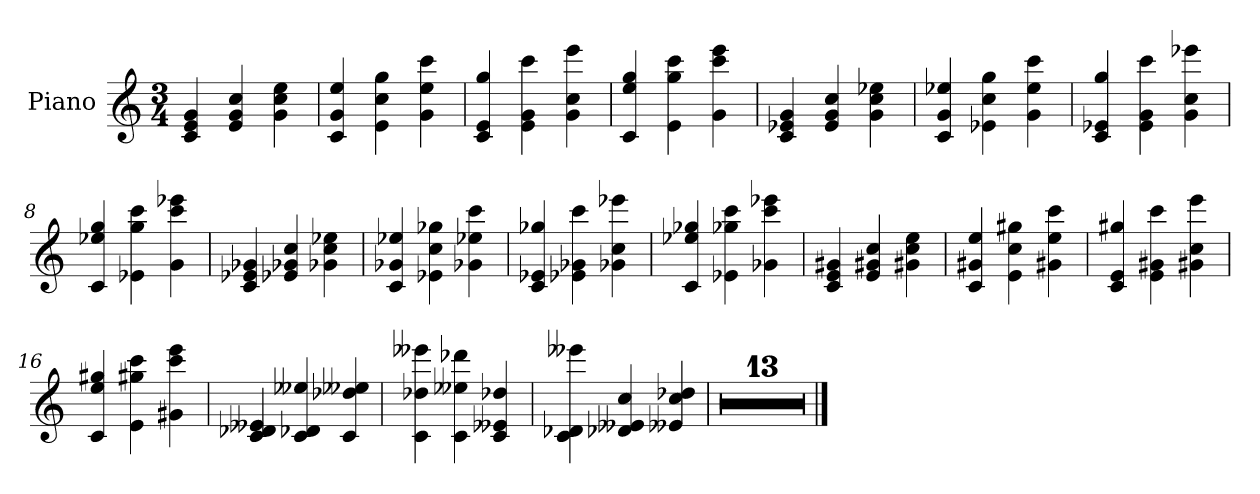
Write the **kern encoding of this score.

**kern
*part1
*staff1
*I"Piano
*I'Pno.
*clefG2
*k[]
*M3/4
=1
4c/ 4e/ 4g/
4e/ 4g/ 4cc/
4g\ 4cc\ 4ee\
=2
4c/ 4g/ 4ee/
4e\ 4cc\ 4gg\
4g\ 4ee\ 4ccc\
=3
4c/ 4e/ 4gg/
4e\ 4g\ 4ccc\
4g\ 4cc\ 4eee\
=4
4c/ 4ee/ 4gg/
4e\ 4gg\ 4ccc\
4g\ 4ccc\ 4eee\
=5
4c/ 4e-X/ 4g/
4e-/ 4g/ 4cc/
4g\ 4cc\ 4ee-X\
=6
4c/ 4g/ 4ee-X/
4e-X\ 4cc\ 4gg\
4g\ 4ee-\ 4ccc\
=7
4c/ 4e-X/ 4gg/
4e-\ 4g\ 4ccc\
4g\ 4cc\ 4eee-X\
=8
4c/ 4ee-X/ 4gg/
4e-X\ 4gg\ 4ccc\
4g\ 4ccc\ 4eee-X\
=9
4c/ 4e-X/ 4g-X/
4e-X/ 4g-X/ 4cc/
4g-X\ 4cc\ 4ee-X\
!!LO:LB:g=z
=10
4c/ 4g-X/ 4ee-X/
4e-X\ 4cc\ 4gg-X\
4g-X\ 4ee-X\ 4ccc\
=11
4c/ 4e-X/ 4gg-X/
4e-X\ 4g-X\ 4ccc\
4g-X\ 4cc\ 4eee-X\
=12
4c/ 4ee-X/ 4gg-X/
4e-X\ 4gg-X\ 4ccc\
4g-X\ 4ccc\ 4eee-X\
=13
4c/ 4e/ 4g#X/
4e/ 4g#X/ 4cc/
4g#X\ 4cc\ 4ee\
=14
4c/ 4g#X/ 4ee/
4e\ 4cc\ 4gg#X\
4g#X\ 4ee\ 4ccc\
=15
4c/ 4e/ 4gg#X/
4e\ 4g#X\ 4ccc\
4g#X\ 4cc\ 4eee\
=16
4c/ 4ee/ 4gg#X/
4e\ 4gg#X\ 4ccc\
4g#X\ 4ccc\ 4eee\
!!LO:LB:g=z
=17
4c/ 4d-X/ 4e--X/
4c/ 4d-X/ 4ee--X/
4c/ 4dd-X/ 4ee--X/
=18
4c\ 4dd-X\ 4eee--X\
4c\ 4ee--X\ 4ddd-X\
4c/ 4e--X/ 4dd-X/
=19
4c\ 4d-X\ 4eee--X\
4d-X/ 4e--X/ 4cc/
4e--X/ 4cc/ 4dd-X/
=20
2.r
=21
2.r
=22
2.r
=23
2.r
=24
2.r
=25
2.r
=26
2.r
=27
2.r
!!LO:LB:g=z
=28
2.r
=29
2.r
=30
2.r
=31
2.r
=32
2.r
==
*-
